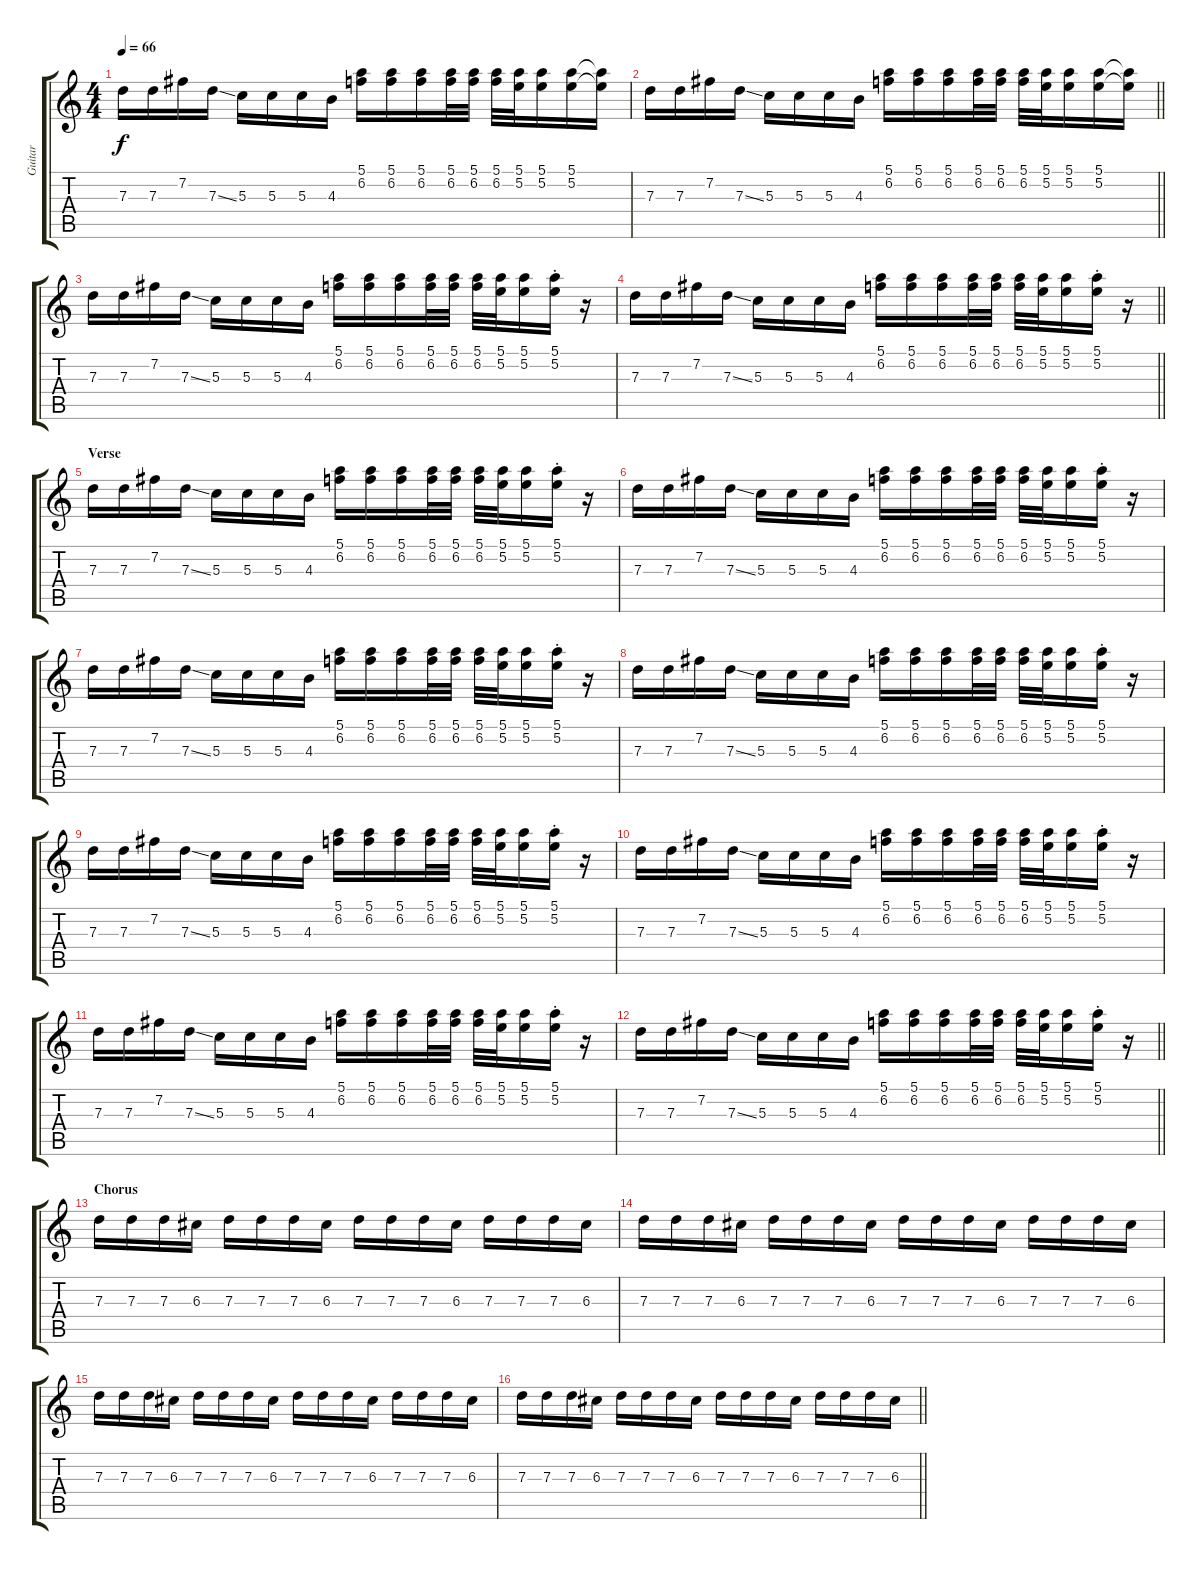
\track ("Guitar" "Guitar") {instrument overdrivenguitar}
\staff {score tabs}
\tuning (E4 B3 G3 D3 A2 E2) {hide}
\ts (4 4)
\tempo 66
\clef g2
\ks c
7.3.16{dy f} 7.3.16 7.2.16 7.3{ss}.16 5.3.16 5.3.16 5.3.16 4.3.16 (5.1 6.2).16 (5.1 6.2).16 (5.1 6.2).16 (5.1 6.2).32 (5.1 6.2).32 (5.1 6.2).32 (5.1 5.2).32 (5.1 5.2).16 (5.1 5.2).16 (5.1{t} 5.2{t}).16 |
\barLineRight lightlight
7.3.16 7.3.16 7.2.16 7.3{ss}.16 5.3.16 5.3.16 5.3.16 4.3.16 (5.1 6.2).16 (5.1 6.2).16 (5.1 6.2).16 (5.1 6.2).32 (5.1 6.2).32 (5.1 6.2).32 (5.1 5.2).32 (5.1 5.2).16 (5.1 5.2).16 (5.1{t} 5.2{t}).16 |
7.3.16 7.3.16 7.2.16 7.3{ss}.16 5.3.16 5.3.16 5.3.16 4.3.16 (5.1 6.2).16 (5.1 6.2).16 (5.1 6.2).16 (5.1 6.2).32 (5.1 6.2).32 (5.1 6.2).32 (5.1 5.2).32 (5.1 5.2).16 (5.1{st} 5.2{st}).16 r.16 |
\barLineRight lightlight
7.3.16 7.3.16 7.2.16 7.3{ss}.16 5.3.16 5.3.16 5.3.16 4.3.16 (5.1 6.2).16 (5.1 6.2).16 (5.1 6.2).16 (5.1 6.2).32 (5.1 6.2).32 (5.1 6.2).32 (5.1 5.2).32 (5.1 5.2).16 (5.1{st} 5.2{st}).16 r.16 |
\section ("" "Verse")
7.3.16 7.3.16 7.2.16 7.3{ss}.16 5.3.16 5.3.16 5.3.16 4.3.16 (5.1 6.2).16 (5.1 6.2).16 (5.1 6.2).16 (5.1 6.2).32 (5.1 6.2).32 (5.1 6.2).32 (5.1 5.2).32 (5.1 5.2).16 (5.1{st} 5.2{st}).16 r.16 |
7.3.16 7.3.16 7.2.16 7.3{ss}.16 5.3.16 5.3.16 5.3.16 4.3.16 (5.1 6.2).16 (5.1 6.2).16 (5.1 6.2).16 (5.1 6.2).32 (5.1 6.2).32 (5.1 6.2).32 (5.1 5.2).32 (5.1 5.2).16 (5.1{st} 5.2{st}).16 r.16 |
7.3.16 7.3.16 7.2.16 7.3{ss}.16 5.3.16 5.3.16 5.3.16 4.3.16 (5.1 6.2).16 (5.1 6.2).16 (5.1 6.2).16 (5.1 6.2).32 (5.1 6.2).32 (5.1 6.2).32 (5.1 5.2).32 (5.1 5.2).16 (5.1{st} 5.2{st}).16 r.16 |
7.3.16 7.3.16 7.2.16 7.3{ss}.16 5.3.16 5.3.16 5.3.16 4.3.16 (5.1 6.2).16 (5.1 6.2).16 (5.1 6.2).16 (5.1 6.2).32 (5.1 6.2).32 (5.1 6.2).32 (5.1 5.2).32 (5.1 5.2).16 (5.1{st} 5.2{st}).16 r.16 |
7.3.16 7.3.16 7.2.16 7.3{ss}.16 5.3.16 5.3.16 5.3.16 4.3.16 (5.1 6.2).16 (5.1 6.2).16 (5.1 6.2).16 (5.1 6.2).32 (5.1 6.2).32 (5.1 6.2).32 (5.1 5.2).32 (5.1 5.2).16 (5.1{st} 5.2{st}).16 r.16 |
7.3.16 7.3.16 7.2.16 7.3{ss}.16 5.3.16 5.3.16 5.3.16 4.3.16 (5.1 6.2).16 (5.1 6.2).16 (5.1 6.2).16 (5.1 6.2).32 (5.1 6.2).32 (5.1 6.2).32 (5.1 5.2).32 (5.1 5.2).16 (5.1{st} 5.2{st}).16 r.16 |
7.3.16 7.3.16 7.2.16 7.3{ss}.16 5.3.16 5.3.16 5.3.16 4.3.16 (5.1 6.2).16 (5.1 6.2).16 (5.1 6.2).16 (5.1 6.2).32 (5.1 6.2).32 (5.1 6.2).32 (5.1 5.2).32 (5.1 5.2).16 (5.1{st} 5.2{st}).16 r.16 |
\barLineRight lightlight
7.3.16 7.3.16 7.2.16 7.3{ss}.16 5.3.16 5.3.16 5.3.16 4.3.16 (5.1 6.2).16 (5.1 6.2).16 (5.1 6.2).16 (5.1 6.2).32 (5.1 6.2).32 (5.1 6.2).32 (5.1 5.2).32 (5.1 5.2).16 (5.1{st} 5.2{st}).16 r.16 |
\section ("" "Chorus")
7.3.16 7.3.16 7.3.16 6.3.16 7.3.16 7.3.16 7.3.16 6.3.16 7.3.16 7.3.16 7.3.16 6.3.16 7.3.16 7.3.16 7.3.16 6.3.16 |
7.3.16 7.3.16 7.3.16 6.3.16 7.3.16 7.3.16 7.3.16 6.3.16 7.3.16 7.3.16 7.3.16 6.3.16 7.3.16 7.3.16 7.3.16 6.3.16 |
7.3.16 7.3.16 7.3.16 6.3.16 7.3.16 7.3.16 7.3.16 6.3.16 7.3.16 7.3.16 7.3.16 6.3.16 7.3.16 7.3.16 7.3.16 6.3.16 |
\barLineRight lightlight
7.3.16 7.3.16 7.3.16 6.3.16 7.3.16 7.3.16 7.3.16 6.3.16 7.3.16 7.3.16 7.3.16 6.3.16 7.3.16 7.3.16 7.3.16 6.3.16
